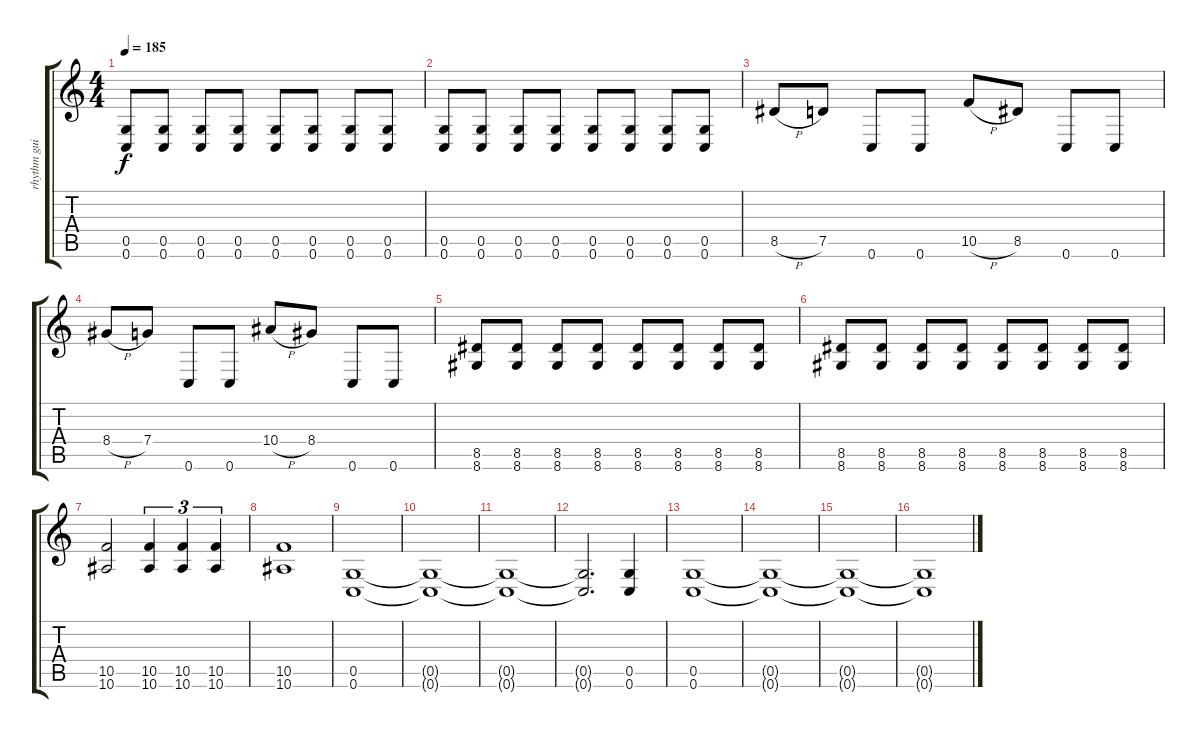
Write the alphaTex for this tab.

\track ("rhythm guitar" "rhythm gui") {instrument distortionguitar}
\staff {score tabs}
\tuning (D4 A3 F3 C3 G2 C2) {hide}
\ts (4 4)
\tempo 185
\clef g2
\ks c
(0.5 0.6).8{dy f} (0.5 0.6).8 (0.5 0.6).8 (0.5 0.6).8 (0.5 0.6).8 (0.5 0.6).8 (0.5 0.6).8 (0.5 0.6).8 |
(0.5 0.6).8 (0.5 0.6).8 (0.5 0.6).8 (0.5 0.6).8 (0.5 0.6).8 (0.5 0.6).8 (0.5 0.6).8 (0.5 0.6).8 |
8.5{h}.8 7.5.8 0.6.8 0.6.8 10.5{h}.8 8.5.8 0.6.8 0.6.8 |
8.4{h}.8 7.4.8 0.6.8 0.6.8 10.4{h}.8 8.4.8 0.6.8 0.6.8 |
(8.5 8.6).8 (8.5 8.6).8 (8.5 8.6).8 (8.5 8.6).8 (8.5 8.6).8 (8.5 8.6).8 (8.5 8.6).8 (8.5 8.6).8 |
(8.5 8.6).8 (8.5 8.6).8 (8.5 8.6).8 (8.5 8.6).8 (8.5 8.6).8 (8.5 8.6).8 (8.5 8.6).8 (8.5 8.6).8 |
(10.5 10.6).2 (10.5 10.6).4{tu (3 2)} (10.5 10.6).4{tu (3 2)} (10.5 10.6).4{tu (3 2)} |
(10.5 10.6).1 |
(0.5 0.6).1 |
(0.5{t} 0.6{t}).1 |
(0.5{t} 0.6{t}).1 |
(0.5{t} 0.6{t}).2{d} (0.5 0.6).4 |
(0.5 0.6).1 |
(0.5{t} 0.6{t}).1 |
(0.5{t} 0.6{t}).1 |
(0.5{t} 0.6{t}).1
